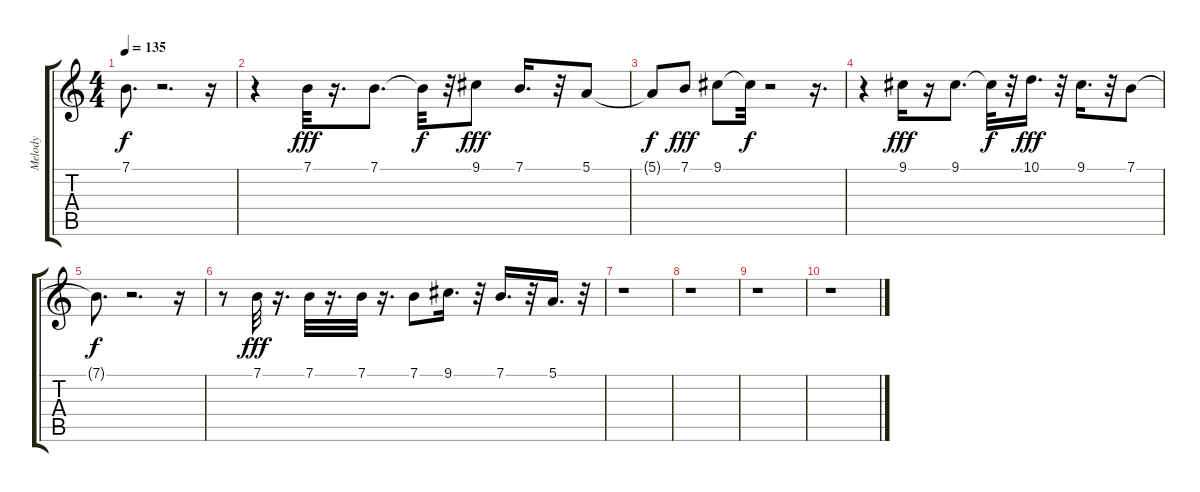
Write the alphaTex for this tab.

\track ("Melody" "Melody") {instrument baritonesax}
\staff {score tabs}
\tuning (E4 B3 G3 D3 A2 E2) {hide}
\ts (4 4)
\tempo 135
\clef g2
\ks c
7.1{t}.8{d dy f} r.2{d} r.16 |
r.4 7.1.32{dy fff} r.16{d} 7.1.8{d} 7.1{t}.32{dy f} r.32 9.1.8{dy fff} 7.1.16{d} r.32 5.1.8 |
5.1{t}.8{dy f} 7.1.8{dy fff} 9.1.8 9.1{t}.32{dy f} r.2 r.16{d} |
r.4 9.1.16{dy fff} r.16 9.1.8{d} 9.1{t}.32{dy f} r.32 10.1.16{d dy fff} r.32 9.1.16{d} r.32 7.1.8 |
7.1{t}.8{d dy f} r.2{d} r.16 |
r.8 7.1.32{dy fff} r.16{d} 7.1.32 r.16{d} 7.1.32 r.16{d} 7.1.8 9.1.16{d} r.32 7.1.16{d} r.32 5.1.16{d} r.32 |
r.1 |
r.1 |
r.1 |
r.1
